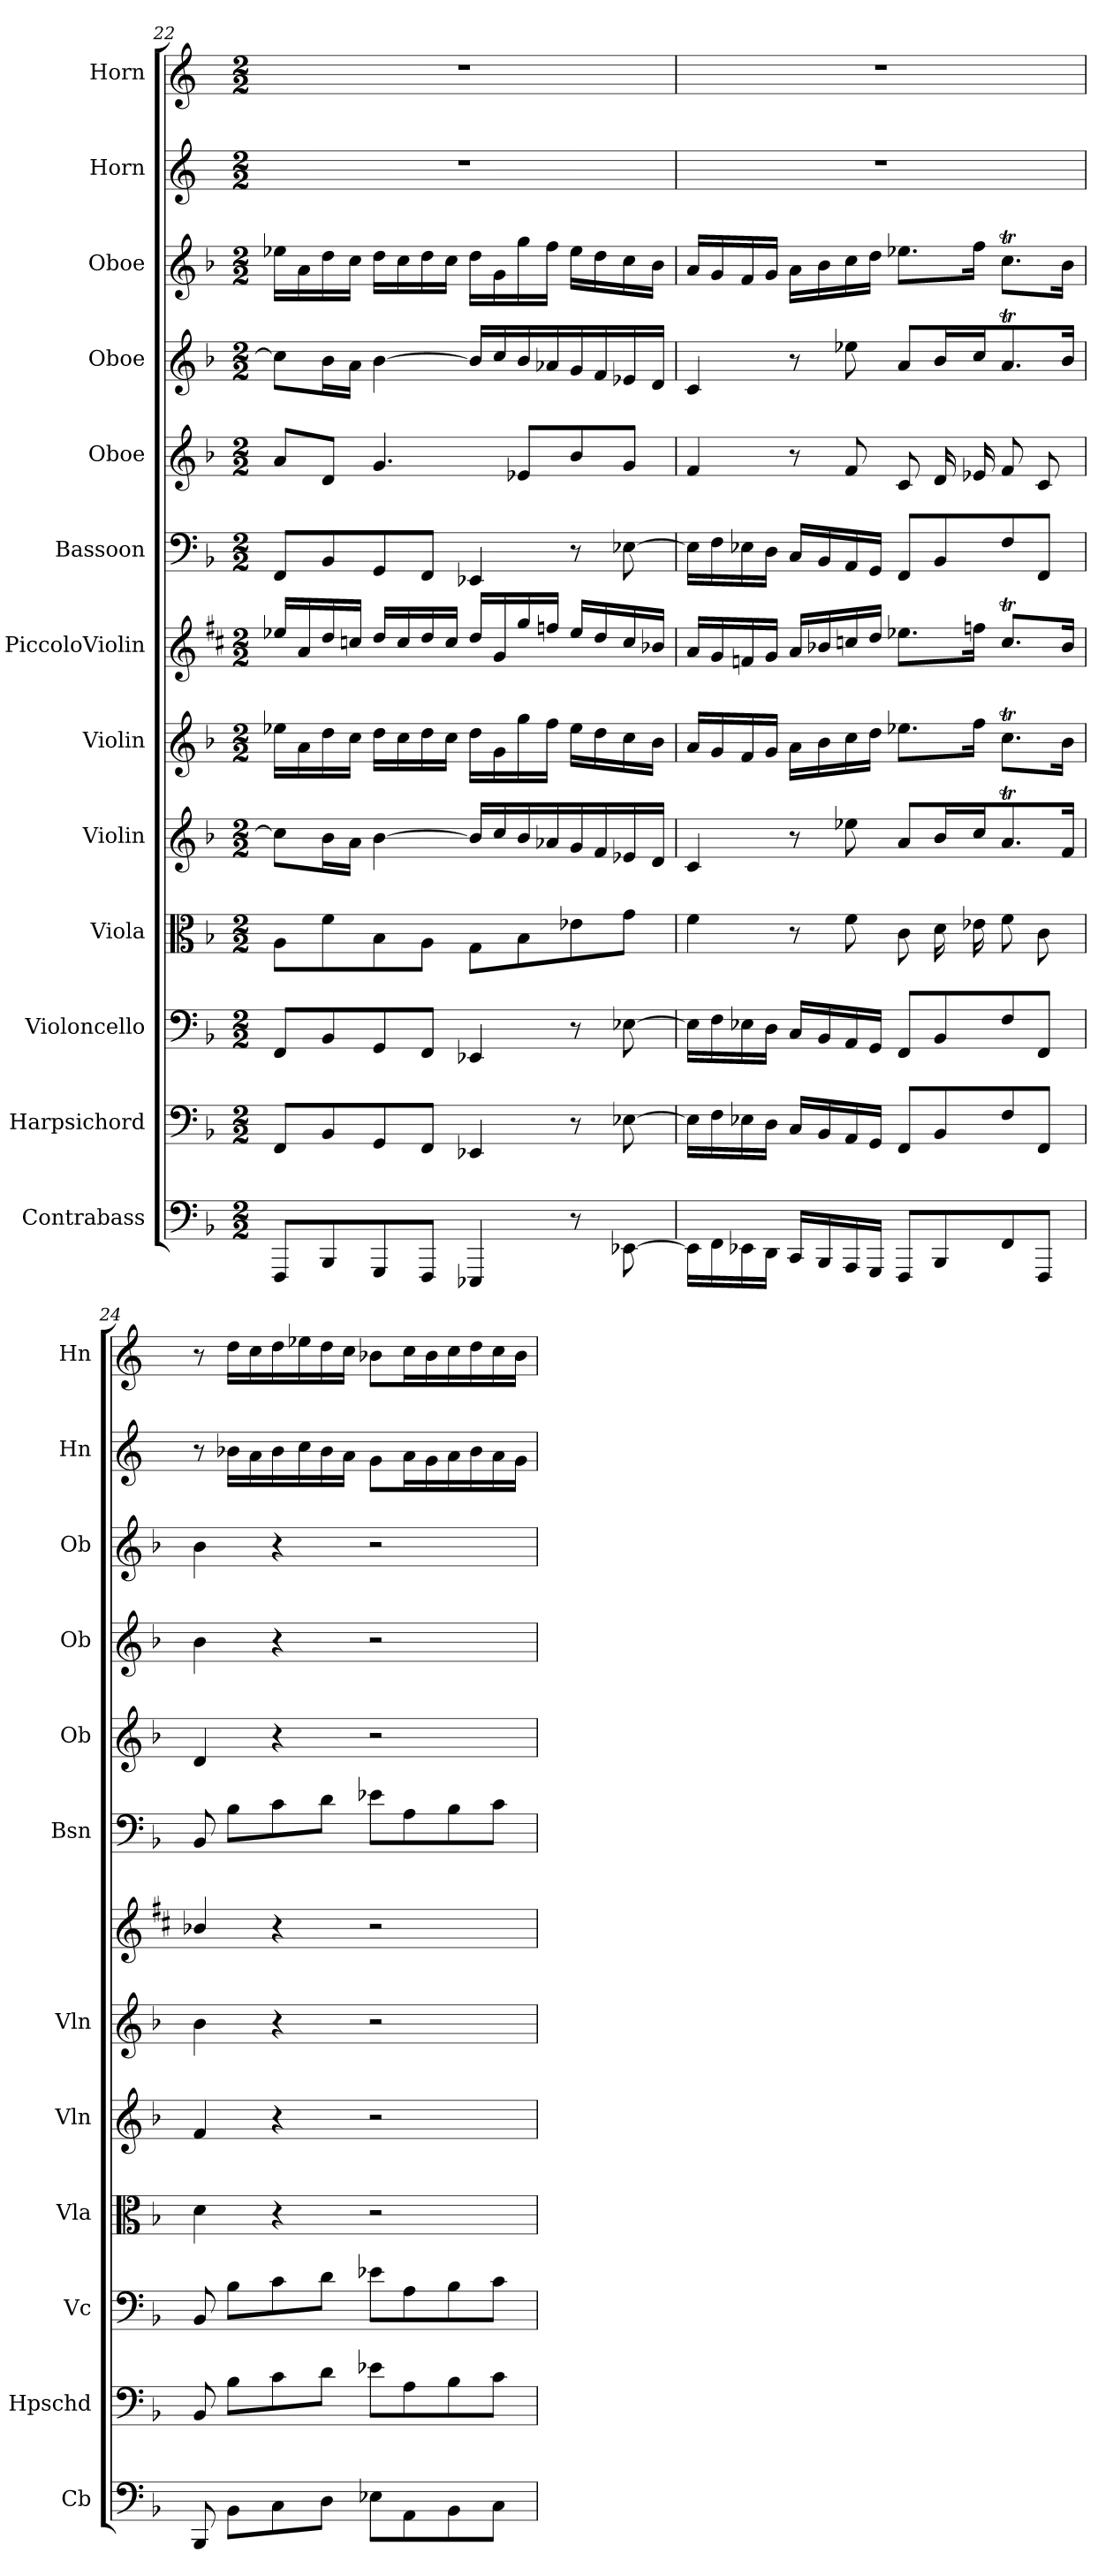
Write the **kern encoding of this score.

**kern	**kern	**kern	**kern	**kern	**kern	**kern	**kern	**kern	**kern	**kern	**kern	**kern
*part13	*part12	*part11	*part10	*part9	*part8	*part7	*part6	*part5	*part4	*part3	*part2	*part1
*staff13	*staff12	*staff11	*staff10	*staff9	*staff8	*staff7	*staff6	*staff5	*staff4	*staff3	*staff2	*staff1
*I"Contrabass	*I"Harpsichord	*I"Violoncello	*I"Viola	*I"Violin	*I"Violin	*I"PiccoloViolin	*I"Bassoon	*I"Oboe	*I"Oboe	*I"Oboe	*I"Horn	*I"Horn
*I'Cb	*I'Hpschd	*I'Vc	*I'Vla	*I'Vln	*I'Vln	*	*I'Bsn	*I'Ob	*I'Ob	*I'Ob	*I'Hn	*I'Hn
*clefF4	*clefF4	*clefF4	*clefC3	*clefG2	*clefG2	*clefG2	*clefF4	*clefG2	*clefG2	*clefG2	*clefG2	*clefG2
*k[b-]	*k[b-]	*k[b-]	*k[b-]	*k[b-]	*k[b-]	*k[f#c#]	*k[b-]	*k[b-]	*k[b-]	*k[b-]	*k[]	*k[]
*M2/2	*M2/2	*M2/2	*M2/2	*M2/2	*M2/2	*M2/2	*M2/2	*M2/2	*M2/2	*M2/2	*M2/2	*M2/2
=22	=22	=22	=22	=22	=22	=22	=22	=22	=22	=22	=22	=22
8FFF/L	8FF/L	8FF/L	8A\L	8cc\L]	16ee-X\LL	16ee-X/LL	8FF/L	8a/L	8cc\L]	16ee-X\LL	1r	1r
.	.	.	.	.	16a\	16a/	.	.	.	16a\	.	.
8BBB-/	8BB-/	8BB-/	8f\	16b-\L	16dd\	16dd/	8BB-/	8d/J	16b-\L	16dd\	.	.
.	.	.	.	16a\JJ	16cc\JJ	16ccn/JJ	.	.	16a\JJ	16cc\JJ	.	.
8GGG/	8GG/	8GG/	8B-\	[4b-\	16dd\LL	16dd/LL	8GG/	4.g/	[4b-\	16dd\LL	.	.
.	.	.	.	.	16cc\	16cc/	.	.	.	16cc\	.	.
8FFF/J	8FF/J	8FF/J	8A\J	.	16dd\	16dd/	8FF/J	.	.	16dd\	.	.
.	.	.	.	.	16cc\JJ	16cc/JJ	.	.	.	16cc\JJ	.	.
4EEE-X/	4EE-X/	4EE-X/	8G\L	16b-/LL]	16dd\LL	16dd/LL	4EE-X/	.	16b-/LL]	16dd\LL	.	.
.	.	.	.	16cc/	16g\	16g/	.	.	16cc/	16g\	.	.
.	.	.	8B-\	16b-/	16gg\	16gg/	.	8e-X/L	16b-/	16gg\	.	.
.	.	.	.	16a-X/	16ff\JJ	16ffn/JJ	.	.	16a-X/	16ff\JJ	.	.
8r	8r	8r	8e-X\	16g/	16ee-\LL	16ee-/LL	8r	8b-/	16g/	16ee-\LL	.	.
.	.	.	.	16f/	16dd\	16dd/	.	.	16f/	16dd\	.	.
[8EE-X\	[8E-X\	[8E-X\	8g\J	16e-X/	16cc\	16cc/	[8E-X\	8g/J	16e-X/	16cc\	.	.
.	.	.	.	16d/JJ	16b-\JJ	16b-X/JJ	.	.	16d/JJ	16b-\JJ	.	.
=23	=23	=23	=23	=23	=23	=23	=23	=23	=23	=23	=23	=23
16EE-\LL]	16E-\LL]	16E-\LL]	4f\	4c/	16a/LL	16a/LL	16E-\LL]	4f/	4c/	16a/LL	1r	1r
16FF\	16F\	16F\	.	.	16g/	16g/	16F\	.	.	16g/	.	.
16EE-X\	16E-X\	16E-X\	.	.	16f/	16fn/	16E-X\	.	.	16f/	.	.
16DD\JJ	16D\JJ	16D\JJ	.	.	16g/JJ	16g/JJ	16D\JJ	.	.	16g/JJ	.	.
16CC/LL	16C/LL	16C/LL	8r	8r	16a\LL	16a/LL	16C/LL	8r	8r	16a\LL	.	.
16BBB-/	16BB-/	16BB-/	.	.	16b-\	16b-X/	16BB-/	.	.	16b-\	.	.
16AAA/	16AA/	16AA/	8f\	8ee-X\	16cc\	16ccn/	16AA/	8f/	8ee-X\	16cc\	.	.
16GGG/JJ	16GG/JJ	16GG/JJ	.	.	16dd\JJ	16dd/JJ	16GG/JJ	.	.	16dd\JJ	.	.
8FFF/L	8FF/L	8FF/L	8c\	8a/L	8.ee-X\L	8.ee-X\L	8FF/L	8c/	8a/L	8.ee-X\L	.	.
8BBB-/	8BB-/	8BB-/	16d\	16b-/L	.	.	8BB-/	16d/	16b-/L	.	.	.
.	.	.	16e-X\	16cc/J	16ff\Jk	16ffn\Jk	.	16e-X/	16cc/J	16ff\Jk	.	.
8FF/	8F/	8F/	8f\	8.at/	8.ccT\L	8.ccT/L	8F/	8f/	8.at/	8.ccT\L	.	.
8FFF/J	8FF/J	8FF/J	8c\	.	.	.	8FF/J	8c/	.	.	.	.
.	.	.	.	16f/Jk	16b-\Jk	16b-/Jk	.	.	16b-/Jk	16b-\Jk	.	.
=24	=24	=24	=24	=24	=24	=24	=24	=24	=24	=24	=24	=24
8BBB-/	8BB-/	8BB-/	4d\	4f/	4b-\	4b-X/	8BB-/	4d/	4b-\	4b-\	8r	8r
8BB-\L	8B-\L	8B-\L	.	.	.	.	8B-\L	.	.	.	16b-X\LL	16dd\LL
.	.	.	.	.	.	.	.	.	.	.	16a\	16cc\
8C\	8c\	8c\	4r	4r	4r	4r	8c\	4r	4r	4r	16b-\	16dd\
.	.	.	.	.	.	.	.	.	.	.	16cc\	16ee-X\
8D\J	8d\J	8d\J	.	.	.	.	8d\J	.	.	.	16b-\	16dd\
.	.	.	.	.	.	.	.	.	.	.	16a\JJ	16cc\JJ
8E-X\L	8e-X\L	8e-X\L	2r	2r	2r	2r	8e-X\L	2r	2r	2r	8g\L	8b-X\L
8AA\	8A\	8A\	.	.	.	.	8A\	.	.	.	16a\L	16cc\L
.	.	.	.	.	.	.	.	.	.	.	16g\	16b-\
8BB-\	8B-\	8B-\	.	.	.	.	8B-\	.	.	.	16a\	16cc\
.	.	.	.	.	.	.	.	.	.	.	16b-\	16dd\
8C\J	8c\J	8c\J	.	.	.	.	8c\J	.	.	.	16a\	16cc\
.	.	.	.	.	.	.	.	.	.	.	16g\JJ	16b-\JJ
=	=	=	=	=	=	=	=	=	=	=	=	=
*-	*-	*-	*-	*-	*-	*-	*-	*-	*-	*-	*-	*-
